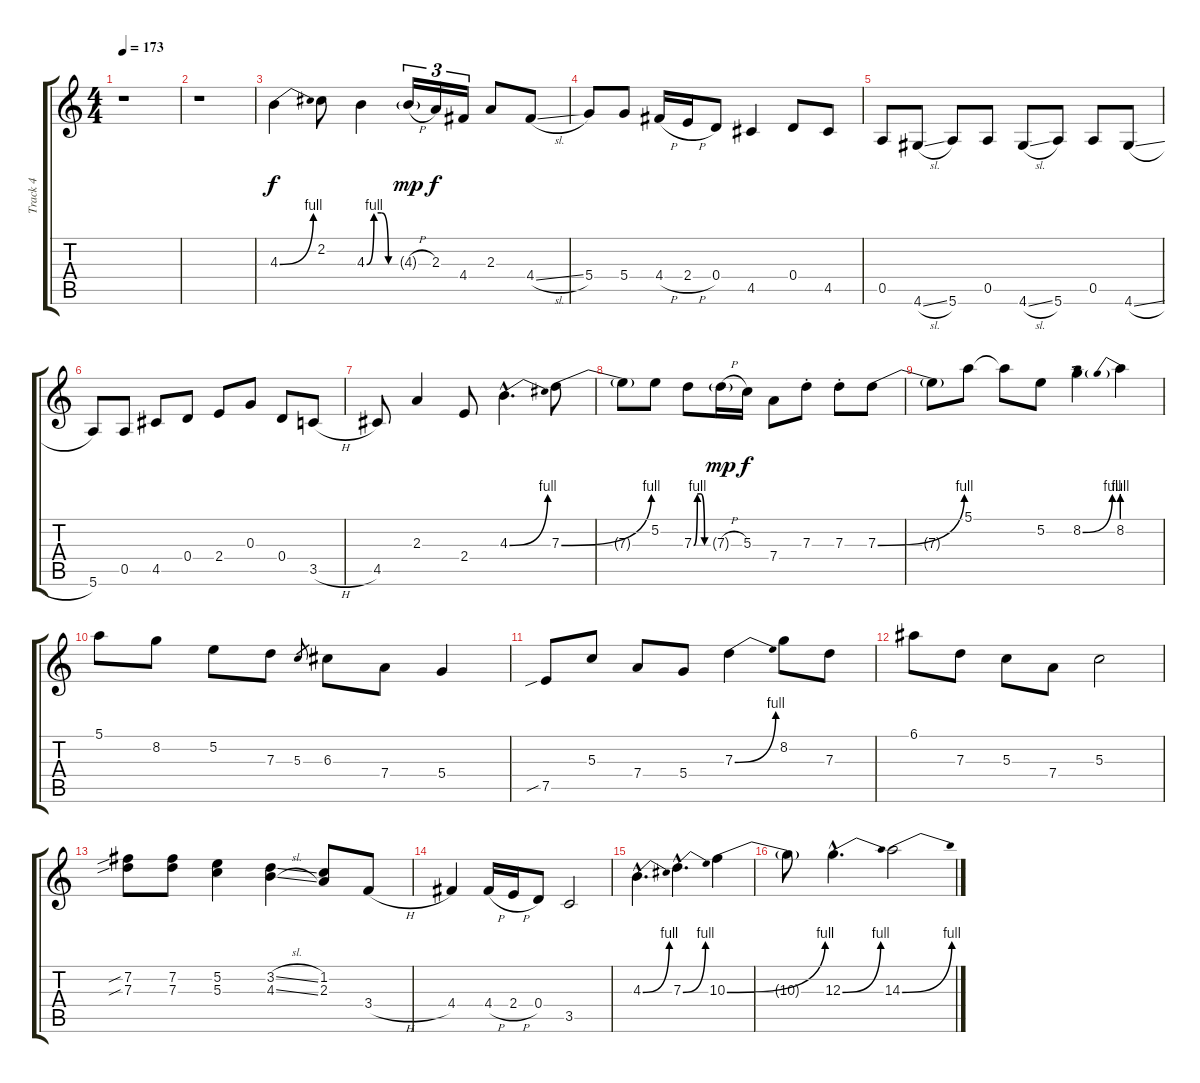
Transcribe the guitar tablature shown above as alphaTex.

\track ("Track 4" "Track 4") {instrument electricguitarjazz}
\staff {score tabs}
\tuning (E4 B3 G3 D3 A2 E2) {hide}
\ts (4 4)
\tempo 173
\clef g2
\ks c
r.1{dy f} |
r.1 |
4.3{be (bend 0 0 60 4)}.4 2.2.8 4.3{be (custom 0 0 15 4 30 4 45 0 60 0)}.4 4.3{h g}.16{tu (3 2) dy mp} 2.3.16{tu (3 2) dy f} 4.4.16{tu (3 2)} 2.3.8 4.4{sl}.8 |
5.4.8 5.4.8 4.4{h}.16 2.4{h}.16 0.4.8 4.5.4 0.4.8 4.5.8 |
0.5.8 4.6{sl}.8 5.6.8 0.5.8 4.6{sl}.8 5.6.8 0.5.8 4.6{sl}.8 |
5.6.8 0.5.8 4.5.8 0.4.8 2.4.8 0.3.8 0.4.8 3.5{h}.8 |
4.5.8 2.3.4 2.4.8 4.3{be (bend 0 0 60 4) hac}.4{d} 7.3{be (bend 0 0 60 4)}.8 |
7.3{t}.8 5.2.8 7.3{be (custom 0 0 15 4 30 4 45 0 60 0)}.8 7.3{h g}.16{dy mp} 5.3.16{dy f} 7.4.8 7.3{st}.8 7.3{st}.8 7.3{be (bend 0 0 60 4)}.8 |
7.3{t}.8 5.1.8 5.1{t}.8 5.2.8 8.2{be (bend 0 0 60 4)}.4 8.2{be (prebend 0 4 60 4)}.4 |
5.1.8 8.2.8 5.2.8 7.3.8 5.3.8{gr} 6.3.8 7.4.8 5.4.4 |
7.5{sib}.8 5.3.8 7.4.8 5.4.8 7.3{be (bend 0 0 60 4)}.4 8.2.8 7.3.8 |
6.1.8 7.3.8 5.3.8 7.4.8 5.3.2 |
(7.2{sib} 7.3{sib}).8 (7.2 7.3).8 (5.2 5.3).4 (3.2{sl} 4.3{sl}).4 (1.2 2.3).8 3.4{h}.8 |
4.4.4 4.4{h}.16 2.4{h}.16 0.4.8 3.5.2 |
4.3{be (bend 0 0 60 4) hac}.4{d} 7.3{be (bend 0 0 60 4) hac}.4{d} 10.3{be (bend 0 0 60 4)}.4 |
10.3{t}.8 12.3{be (bend 0 0 60 4) hac}.4{d} 14.3{be (bend 0 0 60 4)}.2
